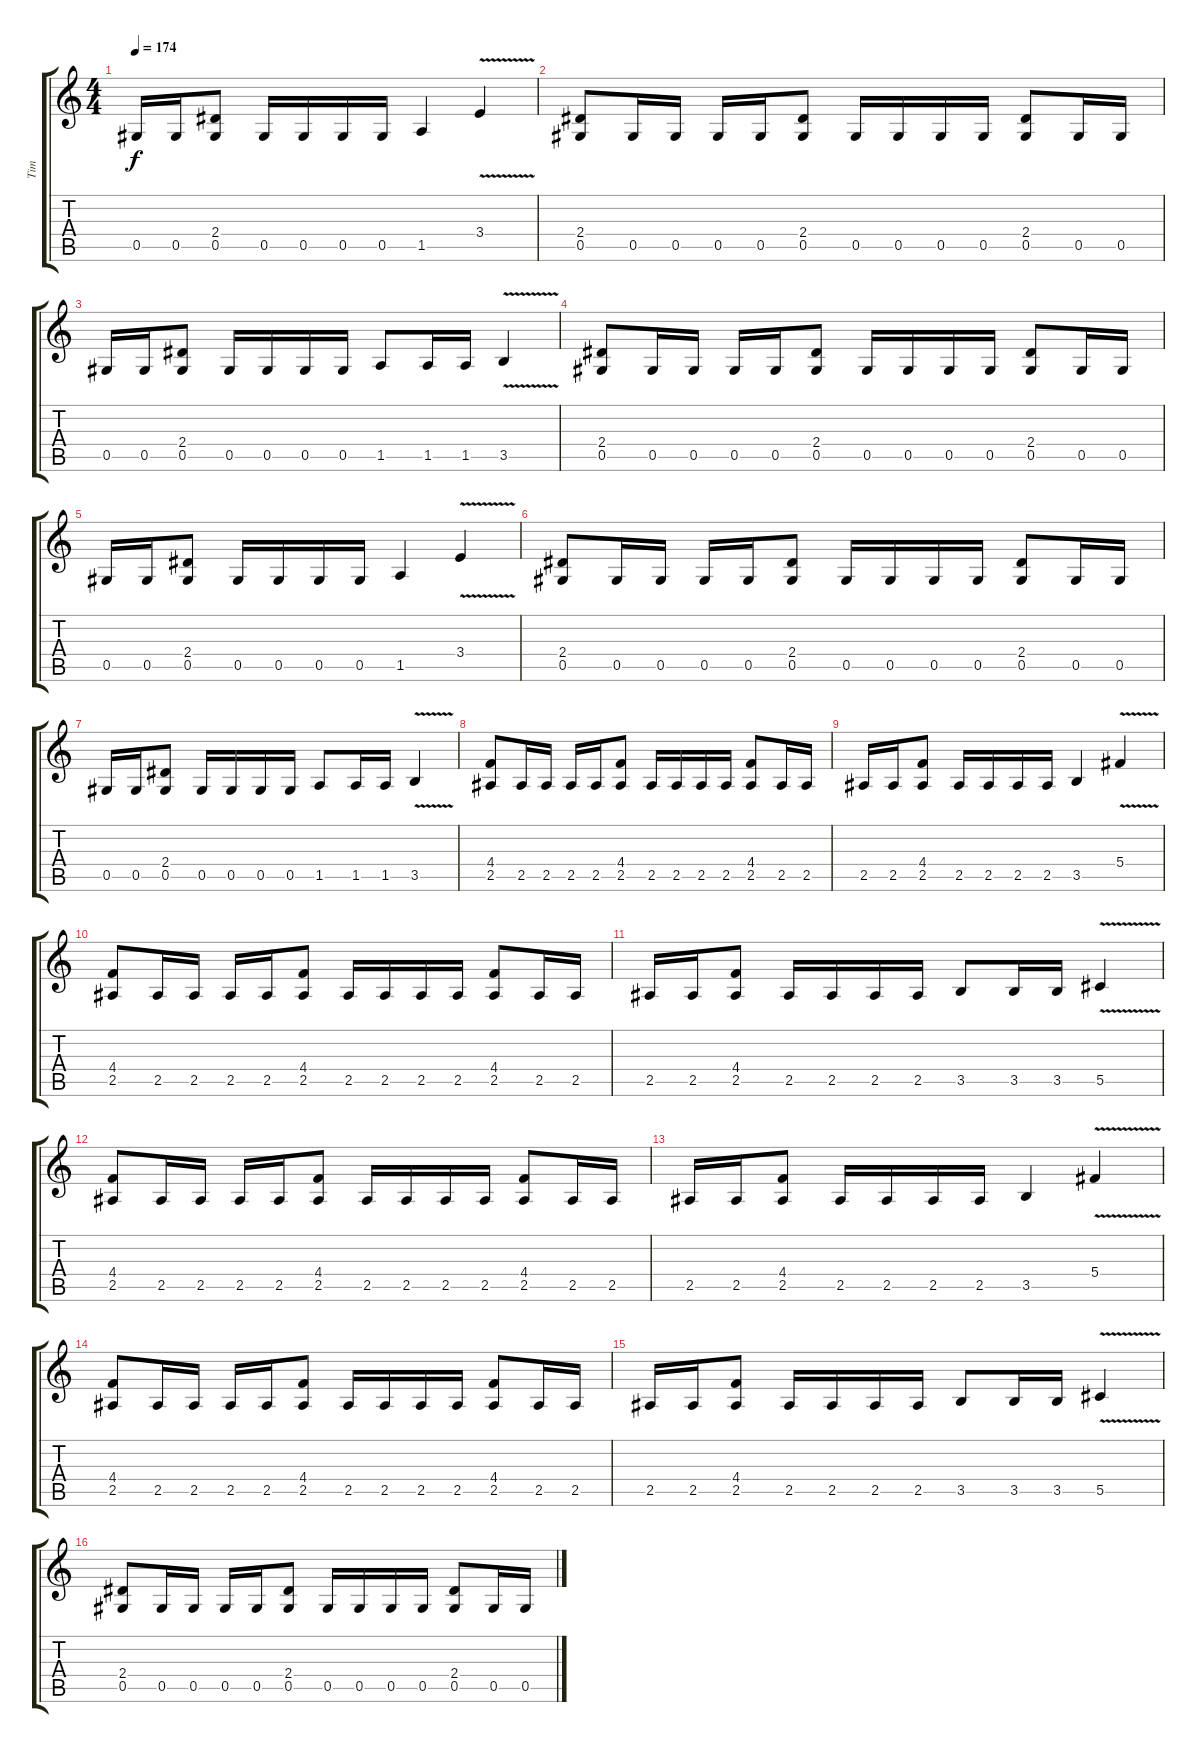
\track ("Tim" "Tim") {instrument overdrivenguitar}
\staff {score tabs}
\tuning (Eb4 Bb3 Gb3 Db3 Ab2 Eb2) {hide}
\ts (4 4)
\tempo 174
\clef g2
\ks c
0.5.16{dy f} 0.5.16 (2.4 0.5).8 0.5.16 0.5.16 0.5.16 0.5.16 1.5.4 3.4{v}.4 |
(2.4 0.5).8 0.5.16 0.5.16 0.5.16 0.5.16 (2.4 0.5).8 0.5.16 0.5.16 0.5.16 0.5.16 (2.4 0.5).8 0.5.16 0.5.16 |
0.5.16 0.5.16 (2.4 0.5).8 0.5.16 0.5.16 0.5.16 0.5.16 1.5.8 1.5.16 1.5.16 3.5{v}.4 |
(2.4 0.5).8 0.5.16 0.5.16 0.5.16 0.5.16 (2.4 0.5).8 0.5.16 0.5.16 0.5.16 0.5.16 (2.4 0.5).8 0.5.16 0.5.16 |
0.5.16 0.5.16 (2.4 0.5).8 0.5.16 0.5.16 0.5.16 0.5.16 1.5.4 3.4{v}.4 |
(2.4 0.5).8 0.5.16 0.5.16 0.5.16 0.5.16 (2.4 0.5).8 0.5.16 0.5.16 0.5.16 0.5.16 (2.4 0.5).8 0.5.16 0.5.16 |
0.5.16 0.5.16 (2.4 0.5).8 0.5.16 0.5.16 0.5.16 0.5.16 1.5.8 1.5.16 1.5.16 3.5{v}.4 |
(4.4 2.5).8 2.5.16 2.5.16 2.5.16 2.5.16 (4.4 2.5).8 2.5.16 2.5.16 2.5.16 2.5.16 (4.4 2.5).8 2.5.16 2.5.16 |
2.5.16 2.5.16 (4.4 2.5).8 2.5.16 2.5.16 2.5.16 2.5.16 3.5.4 5.4{v}.4 |
(4.4 2.5).8 2.5.16 2.5.16 2.5.16 2.5.16 (4.4 2.5).8 2.5.16 2.5.16 2.5.16 2.5.16 (4.4 2.5).8 2.5.16 2.5.16 |
2.5.16 2.5.16 (4.4 2.5).8 2.5.16 2.5.16 2.5.16 2.5.16 3.5.8 3.5.16 3.5.16 5.5{v}.4 |
(4.4 2.5).8 2.5.16 2.5.16 2.5.16 2.5.16 (4.4 2.5).8 2.5.16 2.5.16 2.5.16 2.5.16 (4.4 2.5).8 2.5.16 2.5.16 |
2.5.16 2.5.16 (4.4 2.5).8 2.5.16 2.5.16 2.5.16 2.5.16 3.5.4 5.4{v}.4 |
(4.4 2.5).8 2.5.16 2.5.16 2.5.16 2.5.16 (4.4 2.5).8 2.5.16 2.5.16 2.5.16 2.5.16 (4.4 2.5).8 2.5.16 2.5.16 |
2.5.16 2.5.16 (4.4 2.5).8 2.5.16 2.5.16 2.5.16 2.5.16 3.5.8 3.5.16 3.5.16 5.5{v}.4 |
(2.4 0.5).8 0.5.16 0.5.16 0.5.16 0.5.16 (2.4 0.5).8 0.5.16 0.5.16 0.5.16 0.5.16 (2.4 0.5).8 0.5.16 0.5.16
